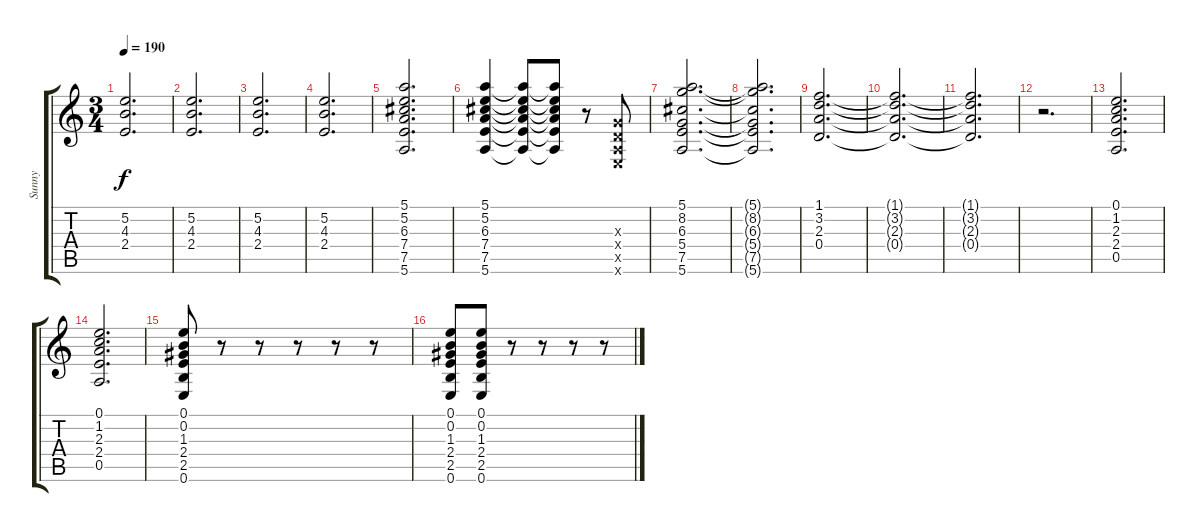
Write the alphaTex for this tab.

\track ("Sunny" "Sunny") {instrument overdrivenguitar}
\staff {score tabs}
\tuning (E4 B3 G3 D3 A2 E2) {hide}
\ts (3 4)
\tempo 190
\clef g2
\ks c
(5.2 4.3 2.4).2{d dy f} |
(5.2 4.3 2.4).2{d} |
(5.2 4.3 2.4).2{d} |
(5.2 4.3 2.4).2{d} |
(5.1 5.2 6.3 7.4 7.5 5.6).2{d} |
(5.1 5.2 6.3 7.4 7.5 5.6).4 (5.1{t} 5.2{t} 6.3{t} 7.4{t} 7.5{t} 5.6{t}).8 (5.1{t} 5.2{t} 6.3{t} 7.4{t} 7.5{t} 5.6{t}).8 r.8 (0.3{x} 0.4{x} 0.5{x} 0.6{x}).8 |
(5.1 8.2 6.3 5.4 7.5 5.6).2{d} |
(5.1{t} 8.2{t} 6.3{t} 5.4{t} 7.5{t} 5.6{t}).2{d} |
(1.1 3.2 2.3 0.4).2{d} |
(1.1{t} 3.2{t} 2.3{t} 0.4{t}).2{d} |
(1.1{t} 3.2{t} 2.3{t} 0.4{t}).2{d} |
r.2{d} |
(0.1 1.2 2.3 2.4 0.5).2{d} |
(0.1 1.2 2.3 2.4 0.5).2{d} |
(0.1 0.2 1.3 2.4 2.5 0.6).8 r.8 r.8 r.8 r.8 r.8 |
(0.1 0.2 1.3 2.4 2.5 0.6).8 (0.1 0.2 1.3 2.4 2.5 0.6).8 r.8 r.8 r.8 r.8
